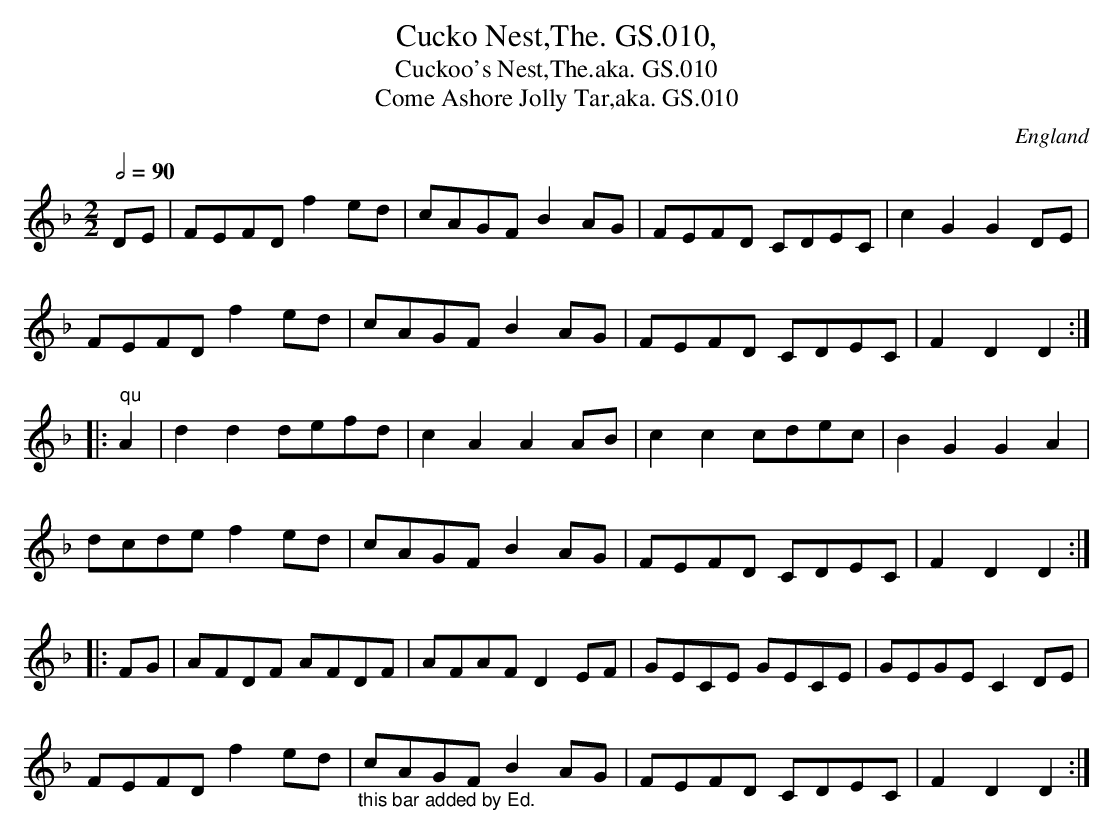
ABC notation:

X:1
T:Cucko Nest,The. GS.010,
T:Cuckoo's Nest,The.aka. GS.010
T:Come Ashore Jolly Tar,aka. GS.010
M:2/2
L:1/8
Q:1/2=90
O:England
K:D minor
DE | FEFD f2 ed | cAGF B2 AG | FEFD CDEC | c2 G2 G2 DE |!
FEFD f2 ed | cAGF B2 AG |FEFD CDEC | F2 D2D2  :|!
|: " qu"A2 | d2d2 defd | c2 A2 A2 AB |c2c2 cdec |B2 G2 G2 A2 |!
dcde f2 ed | cAGF B2 AG |FEFD CDEC | F2D2D2 :|!
|: FG|AFDF AFDF | AFAF D2 EF |GECE GECE | GEGEC2DE |!
FEFD f2 ed |"_this bar added by Ed." cAGF B2 AG |\
FEFD CDEC | F2 D2 D2 :|
